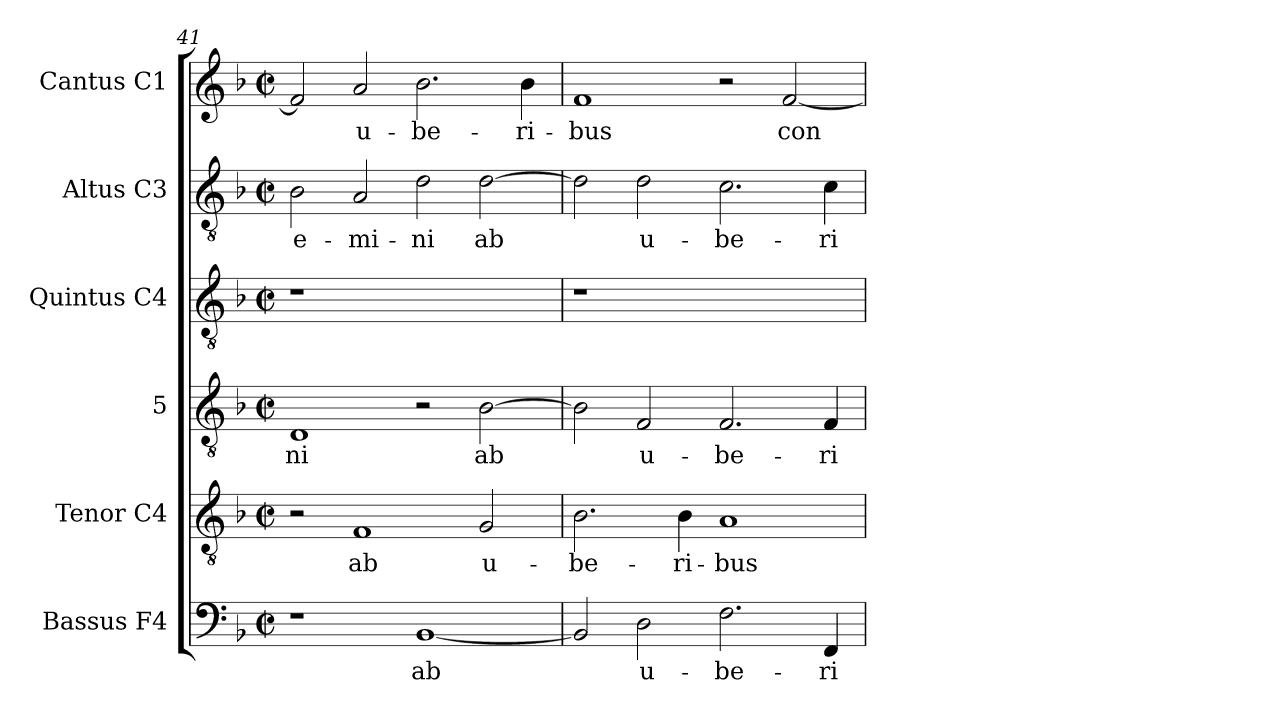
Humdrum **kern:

**kern	**text	**kern	**text	**kern	**text	**kern	**kern	**text	**kern	**text
*part6	*part6	*part5	*part5	*part4	*part4	*part3	*part2	*part2	*part1	*part1
*staff6	*staff6	*staff5	*staff5	*staff4	*staff4	*staff3	*staff2	*staff2	*staff1	*staff1
*I"Bassus  F4	*	*I"Tenor  C4	*	*I"5	*	*I"Quintus  C4	*I"Altus  C3	*	*I"Cantus  C1	*
*I'B	*	*I'T	*	*	*	*	*I'A	*	*I'C	*
!!LO:PB:g=z
*clefF4	*	*clefGv2	*	*clefGv2	*	*clefGv2	*clefGv2	*	*clefG2	*
*k[b-]	*	*k[b-]	*	*k[b-]	*	*k[b-]	*k[b-]	*	*k[b-]	*
*F:	*	*F:	*	*F:	*	*F:	*F:	*	*F:	*
*M2/2	*	*M2/2	*	*M2/2	*	*M2/2	*M2/2	*	*M2/2	*
*met(c|)	*	*met(c|)	*	*met(c|)	*	*met(c|)	*met(c|)	*	*met(c|)	*
=41	=41	=41	=41	=41	=41	=41	=41	=41	=41	=41
!	!	!	!	!	!LO:LY:b:cj	!	!	!LO:LY:b:cj	!	!LO:LY:b:cj
1r	.	2r	.	1D	-ni	1r	2B-\	-e-	2f/]	.
!	!	!	!LO:LY:b:cj	!	!	!	!	!LO:LY:b:cj	!	!LO:LY:b:cj
.	.	1F	ab	.	.	.	2A/	-mi-	2a/	u-
!	!LO:LY:b:cj	!	!	!	!	!	!	!LO:LY:b:cj	!	!LO:LY:b:cj
[<1BB-	ab	.	.	2r	.	1ryy	2d\	-ni	2.b-\	-be-
!	!	!	!LO:LY:b:cj	!	!LO:LY:b:cj	!	!	!LO:LY:b:cj	!	!
.	.	2G/	u-	[>2B-\	ab	.	[>2d\	ab	.	.
!	!	!	!	!	!	!	!	!	!	!LO:LY:b:cj
.	.	.	.	.	.	.	.	.	4b-\	-ri-
=42	=42	=42	=42	=42	=42	=42	=42	=42	=42	=42
!	!LO:LY:b:cj	!	!LO:LY:b:cj	!	!LO:LY:b:cj	!	!	!LO:LY:b:cj	!	!LO:LY:b:cj
2BB-/]	.	2.B-\	-be-	2B-\]	.	1r	2d\]	.	1f	-bus
!	!LO:LY:b:cj	!	!	!	!LO:LY:b:cj	!	!	!LO:LY:b:cj	!	!
2D\	u-	.	.	2F/	u-	.	2d\	u-	.	.
!	!	!	!LO:LY:b:cj	!	!	!	!	!	!	!
.	.	4B-\	-ri-	.	.	.	.	.	.	.
!	!LO:LY:b:cj	!	!LO:LY:b:cj	!	!LO:LY:b:cj	!	!	!LO:LY:b:cj	!	!
2.F\	-be-	1A	-bus	2.F/	-be-	1ryy	2.c\	-be-	2r	.
!	!	!	!	!	!	!	!	!	!	!LO:LY:b:cj
.	.	.	.	.	.	.	.	.	[<2f/	con-
!	!LO:LY:b:cj	!	!	!	!LO:LY:b:cj	!	!	!LO:LY:b:cj	!	!
4FF/	-ri-	.	.	4F/	-ri-	.	4c\	-ri-	.	.
=	=	=	=	=	=	=	=	=	=	=
*-	*-	*-	*-	*-	*-	*-	*-	*-	*-	*-
